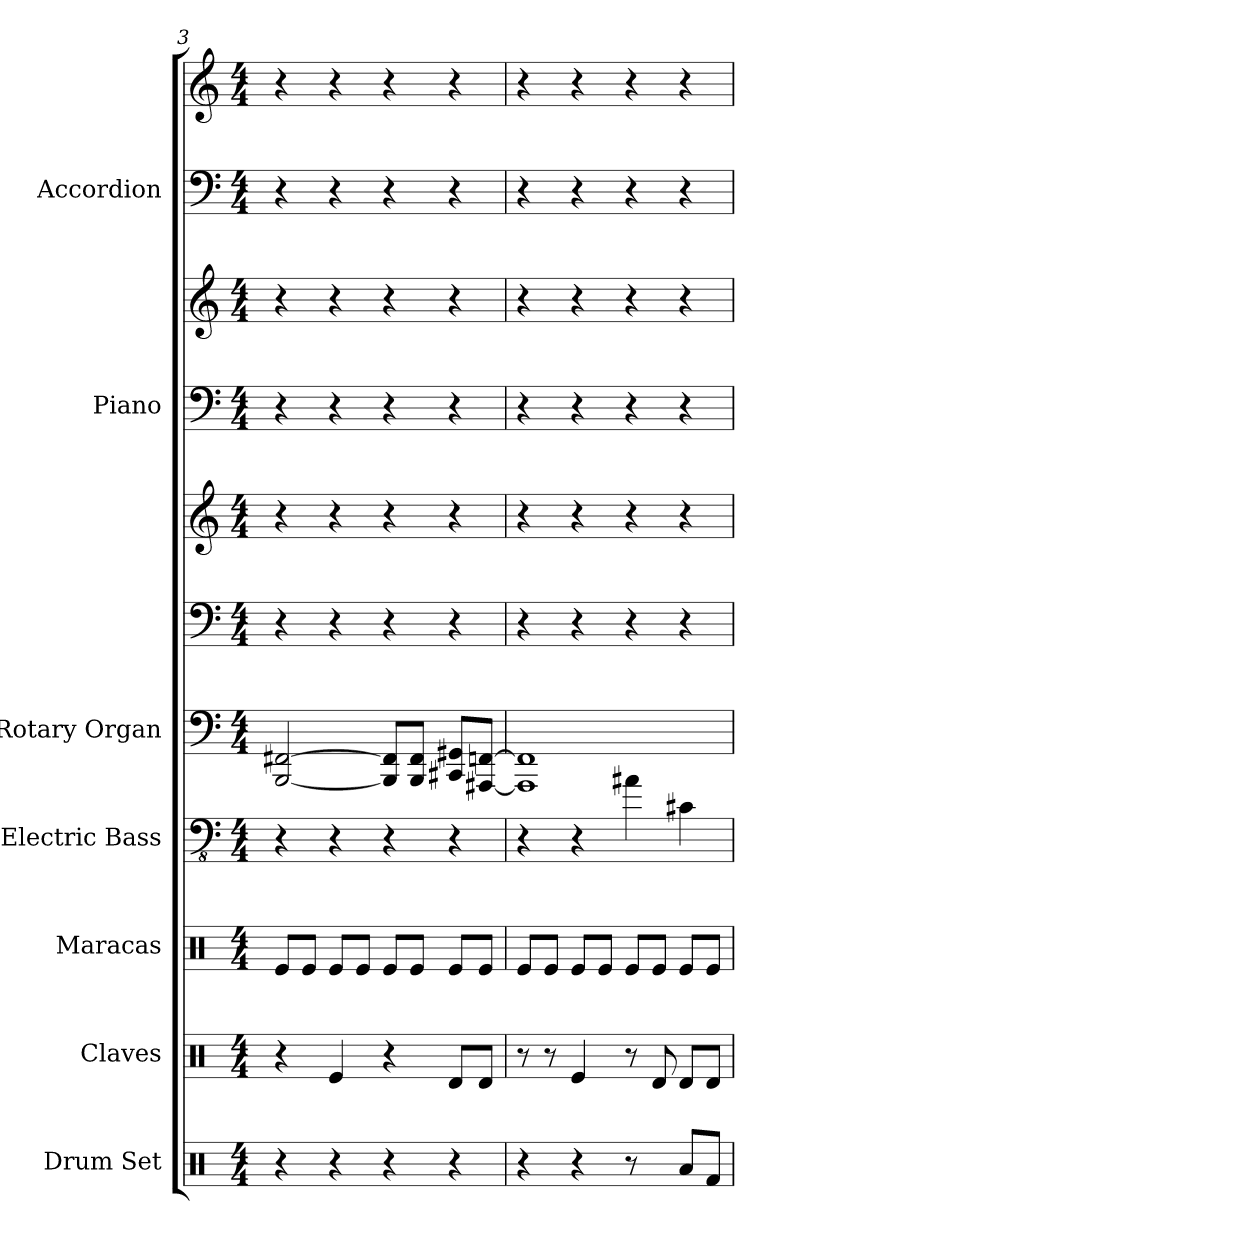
**kern	**kern	**kern	**kern	**kern	**kern	**kern	**kern	**kern	**kern	**kern
*part7	*part6	*part5	*part4	*part3	*part3	*part3	*part2	*part2	*part1	*part1
*staff11	*staff10	*staff9	*staff8	*staff7	*staff6	*staff5	*staff4	*staff3	*staff2	*staff1
*I"Drum Set	*I"Claves	*I"Maracas	*I"Electric Bass	*I"Rotary Organ	*	*	*I"Piano	*	*I"Accordion	*
*I'Drums	*I'Clv.	*I'Mrcs	*I'El. B.	*I'Rot. Org.	*	*	*I'Pno.	*	*I'Acc.	*
*clefX	*clefX	*clefX	*clefFv4	*clefF4	*clefF4	*clefG2	*clefF4	*clefG2	*clefF4	*clefG2
*k[]	*k[]	*k[]	*k[]	*k[]	*k[]	*k[]	*k[]	*k[]	*k[]	*k[]
*M4/4	*M4/4	*M4/4	*M4/4	*M4/4	*M4/4	*M4/4	*M4/4	*M4/4	*M4/4	*M4/4
=3	=3	=3	=3	=3	=3	=3	=3	=3	=3	=3
4r	4r	8ReL	4r	[2BBB [2FF#X	4r	4r	4r	4r	4r	4r
.	.	8ReJ	.	.	.	.	.	.	.	.
4r	4Re	8ReL	4r	.	4r	4r	4r	4r	4r	4r
.	.	8ReJ	.	.	.	.	.	.	.	.
4r	4r	8ReL	4r	8BBB] 8FF#]L	4r	4r	4r	4r	4r	4r
.	.	8ReJ	.	8BBB 8FF#J	.	.	.	.	.	.
4r	8RdL	8ReL	4r	8CC#X 8GG#XL	4r	4r	4r	4r	4r	4r
.	8RdJ	8ReJ	.	[8AAA#X [8FFnJ	.	.	.	.	.	.
=4	=4	=4	=4	=4	=4	=4	=4	=4	=4	=4
4r	8r	8ReL	4r	1AAA#] 1FF]	4r	4r	4r	4r	4r	4r
.	8r	8ReJ	.	.	.	.	.	.	.	.
4r	4Re	8ReL	4r	.	4r	4r	4r	4r	4r	4r
.	.	8ReJ	.	.	.	.	.	.	.	.
8r	8r	8ReL	4A#X	.	4r	4r	4r	4r	4r	4r
8R	8Rd	8ReJ	.	.	.	.	.	.	.	.
8RaL	8RdL	8ReL	4C#X	.	4r	4r	4r	4r	4r	4r
8RfJ	8RdJ	8ReJ	.	.	.	.	.	.	.	.
=	=	=	=	=	=	=	=	=	=	=
*-	*-	*-	*-	*-	*-	*-	*-	*-	*-	*-
